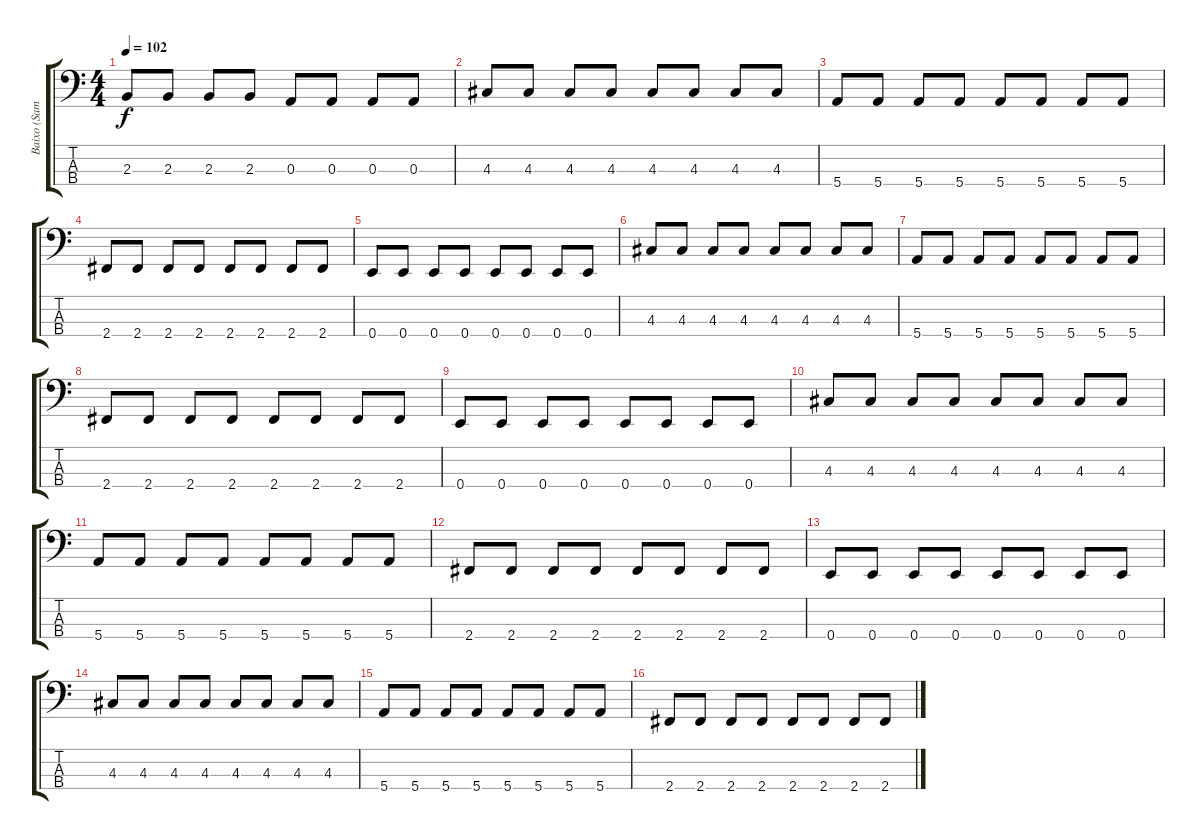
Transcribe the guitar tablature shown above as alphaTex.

\track ("Baixo (Sam)" "Baixo (Sam") {instrument electricbassfinger}
\staff {score tabs}
\tuning (G2 D2 A1 E1) {hide}
\ts (4 4)
\tempo 102
\clef f4
\ks c
2.3.8{dy f} 2.3.8 2.3.8 2.3.8 0.3.8 0.3.8 0.3.8 0.3.8 |
4.3.8 4.3.8 4.3.8 4.3.8 4.3.8 4.3.8 4.3.8 4.3.8 |
5.4.8 5.4.8 5.4.8 5.4.8 5.4.8 5.4.8 5.4.8 5.4.8 |
2.4.8 2.4.8 2.4.8 2.4.8 2.4.8 2.4.8 2.4.8 2.4.8 |
0.4.8 0.4.8 0.4.8 0.4.8 0.4.8 0.4.8 0.4.8 0.4.8 |
4.3.8 4.3.8 4.3.8 4.3.8 4.3.8 4.3.8 4.3.8 4.3.8 |
5.4.8 5.4.8 5.4.8 5.4.8 5.4.8 5.4.8 5.4.8 5.4.8 |
2.4.8 2.4.8 2.4.8 2.4.8 2.4.8 2.4.8 2.4.8 2.4.8 |
0.4.8 0.4.8 0.4.8 0.4.8 0.4.8 0.4.8 0.4.8 0.4.8 |
4.3.8 4.3.8 4.3.8 4.3.8 4.3.8 4.3.8 4.3.8 4.3.8 |
5.4.8 5.4.8 5.4.8 5.4.8 5.4.8 5.4.8 5.4.8 5.4.8 |
2.4.8 2.4.8 2.4.8 2.4.8 2.4.8 2.4.8 2.4.8 2.4.8 |
0.4.8 0.4.8 0.4.8 0.4.8 0.4.8 0.4.8 0.4.8 0.4.8 |
4.3.8 4.3.8 4.3.8 4.3.8 4.3.8 4.3.8 4.3.8 4.3.8 |
5.4.8 5.4.8 5.4.8 5.4.8 5.4.8 5.4.8 5.4.8 5.4.8 |
2.4.8 2.4.8 2.4.8 2.4.8 2.4.8 2.4.8 2.4.8 2.4.8
